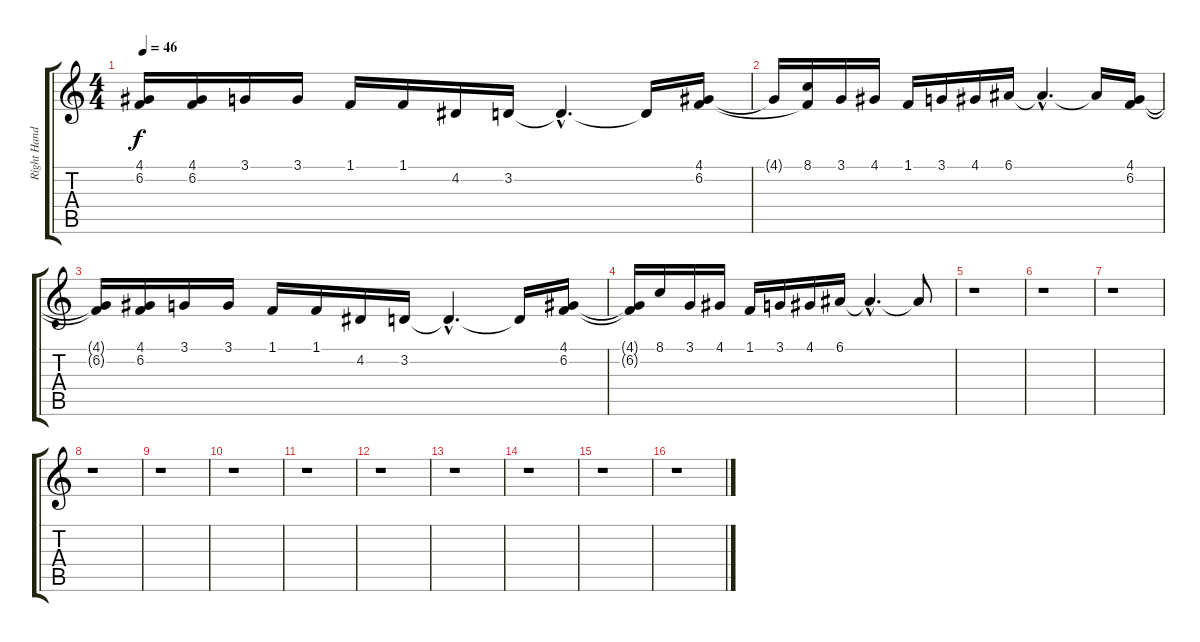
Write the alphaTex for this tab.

\track ("Right Hand Piano" "Right Hand") {instrument acousticgrandpiano}
\staff {score tabs}
\tuning (E4 B3 G3 D3 A2 E2) {hide}
\ts (4 4)
\tempo 46
\clef g2
\ks c
(4.1 6.2).16{dy f instrument acousticgrandpiano} (4.1 6.2).16 3.1.16 3.1.16 1.1.16 1.1.16 4.2.16 3.2.16 3.2{hac t}.4{d} 3.2{t}.16 (4.1 6.2).16 |
4.1{t}.16 (8.1 6.2{t}).16 3.1.16 4.1.16 1.1.16 3.1.16 4.1.16 6.1.16 6.1{hac t}.4{d} 6.1{t}.16 (4.1 6.2).16 |
(4.1{t} 6.2{t}).16 (4.1 6.2).16 3.1.16 3.1.16 1.1.16 1.1.16 4.2.16 3.2.16 3.2{hac t}.4{d} 3.2{t}.16 (4.1 6.2).16 |
(4.1{t} 6.2{t}).16 8.1.16 3.1.16 4.1.16 1.1.16 3.1.16 4.1.16 6.1.16 6.1{hac t}.4{d} 6.1{t}.8 |
r.1 |
r.1 |
r.1 |
r.1 |
r.1 |
r.1 |
r.1 |
r.1 |
r.1 |
r.1 |
r.1 |
r.1
